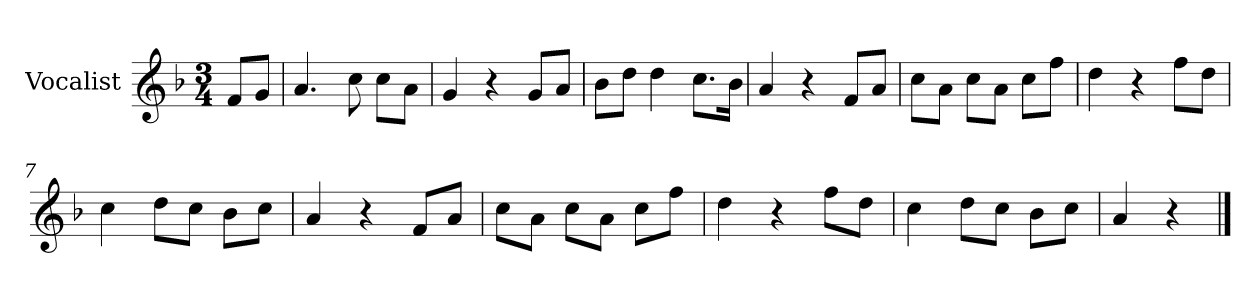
**kern
*part1
*staff1
*I"Vocalist
*k[b-]
*F:
*M3/4
=
8fL
8gJ
=1
4.a
8cc
8ccL
8aJ
=2
4g
4r
8gL
8aJ
=3
8b-L
8ddJ
4dd
8.ccL
16b-Jk
=4
4a
4r
8fL
8aJ
=5
8ccL
8aJ
8ccL
8aJ
8ccL
8ffJ
=6
4dd
4r
8ffL
8ddJ
=7
4cc
8ddL
8ccJ
8b-L
8ccJ
=8
4a
4r
8fL
8aJ
=9
8ccL
8aJ
8ccL
8aJ
8ccL
8ffJ
=10
4dd
4r
8ffL
8ddJ
=11
4cc
8ddL
8ccJ
8b-L
8ccJ
=12
4a
4r
==
*-
